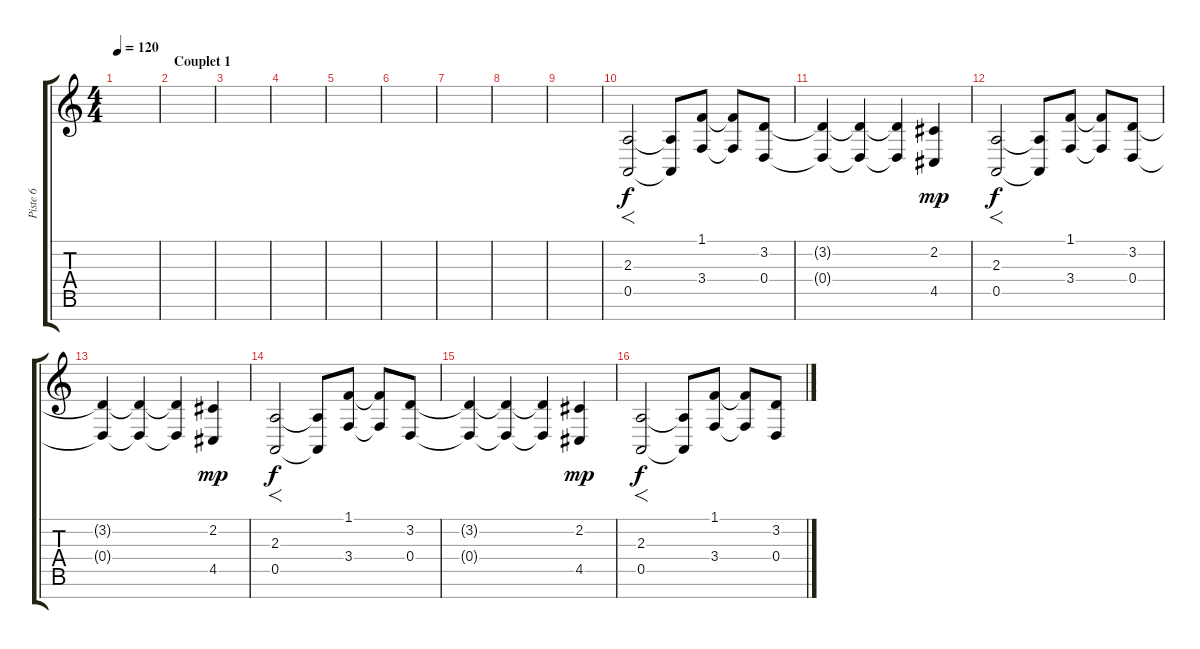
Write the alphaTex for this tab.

\track ("Piste 6" "Piste 6") {instrument choiraahs}
\staff {score tabs}
\tuning (E4 B3 G3 D3 A2 E2 B1) {hide}
\ts (4 4)
\tempo 120
\clef g2
\ks c
|
\section ("" "Couplet 1")
|
|
|
|
|
|
|
|
(2.3 0.5).2{f} (2.3{t} 0.5{t}).8{dy f} (1.1 3.4).8 (1.1{t} 3.4{t}).8 (3.2 0.4).8 |
(3.2{t} 0.4{t}).4 (3.2{t} 0.4{t}).4 (3.2{t} 0.4{t}).4 (2.2 4.5).4{dy mp} |
(2.3 0.5).2{f dy f} (2.3{t} 0.5{t}).8 (1.1 3.4).8 (1.1{t} 3.4{t}).8 (3.2 0.4).8 |
(3.2{t} 0.4{t}).4 (3.2{t} 0.4{t}).4 (3.2{t} 0.4{t}).4 (2.2 4.5).4{dy mp} |
(2.3 0.5).2{f dy f} (2.3{t} 0.5{t}).8 (1.1 3.4).8 (1.1{t} 3.4{t}).8 (3.2 0.4).8 |
(3.2{t} 0.4{t}).4 (3.2{t} 0.4{t}).4 (3.2{t} 0.4{t}).4 (2.2 4.5).4{dy mp} |
(2.3 0.5).2{f dy f} (2.3{t} 0.5{t}).8 (1.1 3.4).8 (1.1{t} 3.4{t}).8 (3.2 0.4).8
